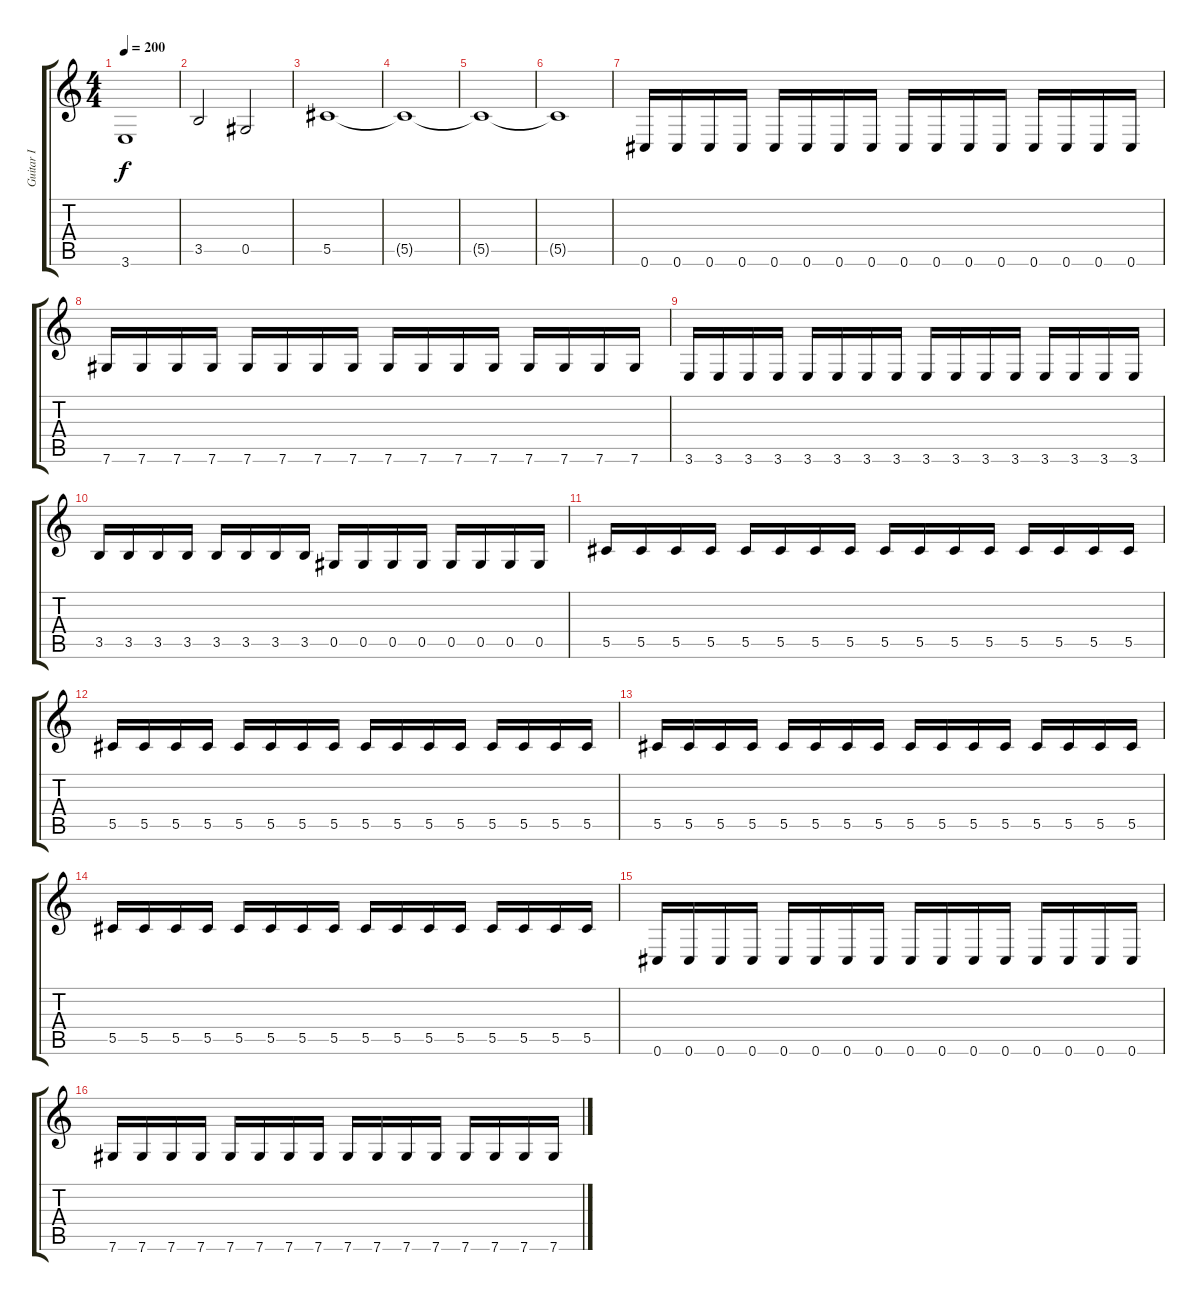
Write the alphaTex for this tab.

\track ("Guitar I" "Guitar I") {instrument distortionguitar}
\staff {score tabs}
\tuning (Eb4 Bb3 Gb3 Db3 Ab2 Db2) {hide}
\ts (4 4)
\tempo 200
\clef g2
\ks c
3.6.1{dy f} |
3.5.2 0.5.2 |
5.5.1 |
5.5{t}.1 |
5.5{t}.1 |
5.5{t}.1 |
0.6.16 0.6.16 0.6.16 0.6.16 0.6.16 0.6.16 0.6.16 0.6.16 0.6.16 0.6.16 0.6.16 0.6.16 0.6.16 0.6.16 0.6.16 0.6.16 |
7.6.16 7.6.16 7.6.16 7.6.16 7.6.16 7.6.16 7.6.16 7.6.16 7.6.16 7.6.16 7.6.16 7.6.16 7.6.16 7.6.16 7.6.16 7.6.16 |
3.6.16 3.6.16 3.6.16 3.6.16 3.6.16 3.6.16 3.6.16 3.6.16 3.6.16 3.6.16 3.6.16 3.6.16 3.6.16 3.6.16 3.6.16 3.6.16 |
3.5.16 3.5.16 3.5.16 3.5.16 3.5.16 3.5.16 3.5.16 3.5.16 0.5.16 0.5.16 0.5.16 0.5.16 0.5.16 0.5.16 0.5.16 0.5.16 |
5.5.16 5.5.16 5.5.16 5.5.16 5.5.16 5.5.16 5.5.16 5.5.16 5.5.16 5.5.16 5.5.16 5.5.16 5.5.16 5.5.16 5.5.16 5.5.16 |
5.5.16 5.5.16 5.5.16 5.5.16 5.5.16 5.5.16 5.5.16 5.5.16 5.5.16 5.5.16 5.5.16 5.5.16 5.5.16 5.5.16 5.5.16 5.5.16 |
5.5.16 5.5.16 5.5.16 5.5.16 5.5.16 5.5.16 5.5.16 5.5.16 5.5.16 5.5.16 5.5.16 5.5.16 5.5.16 5.5.16 5.5.16 5.5.16 |
5.5.16 5.5.16 5.5.16 5.5.16 5.5.16 5.5.16 5.5.16 5.5.16 5.5.16 5.5.16 5.5.16 5.5.16 5.5.16 5.5.16 5.5.16 5.5.16 |
0.6.16 0.6.16 0.6.16 0.6.16 0.6.16 0.6.16 0.6.16 0.6.16 0.6.16 0.6.16 0.6.16 0.6.16 0.6.16 0.6.16 0.6.16 0.6.16 |
7.6.16 7.6.16 7.6.16 7.6.16 7.6.16 7.6.16 7.6.16 7.6.16 7.6.16 7.6.16 7.6.16 7.6.16 7.6.16 7.6.16 7.6.16 7.6.16
